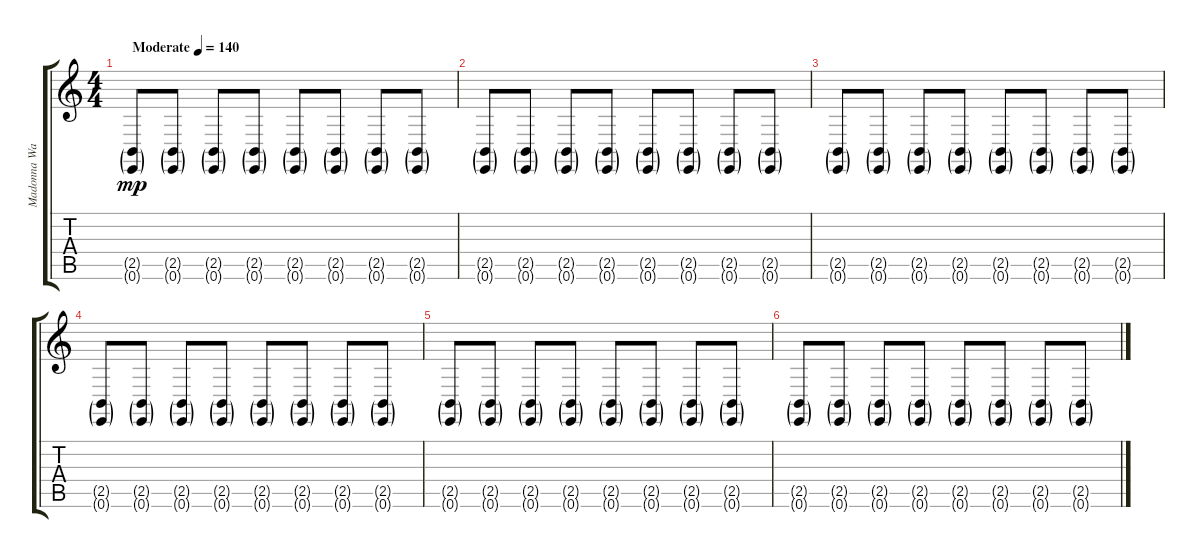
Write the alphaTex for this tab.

\track ("Madonna Wayne Gacy" "Madonna Wa") {instrument applause}
\staff {score tabs}
\tuning (E4 B3 G3 D3 A2 E2) {hide}
\ts (4 4)
\tempo (140 "Moderate")
\clef g2
\ks c
(2.5{g} 0.6{g}).8{dy mp instrument applause} (2.5{g} 0.6{g}).8 (2.5{g} 0.6{g}).8 (2.5{g} 0.6{g}).8 (2.5{g} 0.6{g}).8 (2.5{g} 0.6{g}).8 (2.5{g} 0.6{g}).8 (2.5{g} 0.6{g}).8 |
(2.5{g} 0.6{g}).8 (2.5{g} 0.6{g}).8 (2.5{g} 0.6{g}).8 (2.5{g} 0.6{g}).8 (2.5{g} 0.6{g}).8 (2.5{g} 0.6{g}).8 (2.5{g} 0.6{g}).8 (2.5{g} 0.6{g}).8 |
(2.5{g} 0.6{g}).8 (2.5{g} 0.6{g}).8 (2.5{g} 0.6{g}).8 (2.5{g} 0.6{g}).8 (2.5{g} 0.6{g}).8 (2.5{g} 0.6{g}).8 (2.5{g} 0.6{g}).8 (2.5{g} 0.6{g}).8 |
(2.5{g} 0.6{g}).8 (2.5{g} 0.6{g}).8 (2.5{g} 0.6{g}).8 (2.5{g} 0.6{g}).8 (2.5{g} 0.6{g}).8 (2.5{g} 0.6{g}).8 (2.5{g} 0.6{g}).8 (2.5{g} 0.6{g}).8 |
(2.5{g} 0.6{g}).8 (2.5{g} 0.6{g}).8 (2.5{g} 0.6{g}).8 (2.5{g} 0.6{g}).8 (2.5{g} 0.6{g}).8 (2.5{g} 0.6{g}).8 (2.5{g} 0.6{g}).8 (2.5{g} 0.6{g}).8 |
(2.5{g} 0.6{g}).8 (2.5{g} 0.6{g}).8 (2.5{g} 0.6{g}).8 (2.5{g} 0.6{g}).8 (2.5{g} 0.6{g}).8 (2.5{g} 0.6{g}).8 (2.5{g} 0.6{g}).8 (2.5{g} 0.6{g}).8
